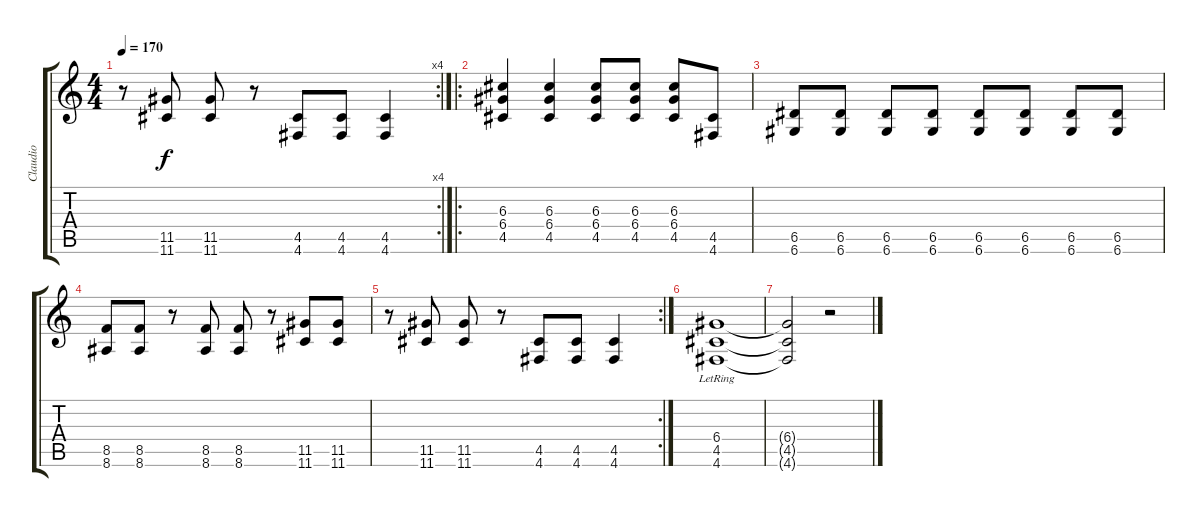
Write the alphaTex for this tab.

\track ("Claudio" "Claudio") {instrument distortionguitar}
\staff {score tabs}
\tuning (E4 B3 G3 D3 A2 D2) {hide}
\rc 4
\ts (4 4)
\tempo 170
\clef g2
\ks c
r.8{dy f} (11.5 11.6).8 (11.5 11.6).8 r.8 (4.5 4.6).8 (4.5 4.6).8 (4.5 4.6).4 |
\ro
(6.3 6.4 4.5).4 (6.3 6.4 4.5).4 (6.3 6.4 4.5).8 (6.3 6.4 4.5).8 (6.3 6.4 4.5).8 (4.5 4.6).8 |
(6.5 6.6).8 (6.5 6.6).8 (6.5 6.6).8 (6.5 6.6).8 (6.5 6.6).8 (6.5 6.6).8 (6.5 6.6).8 (6.5 6.6).8 |
(8.5 8.6).8 (8.5 8.6).8 r.8 (8.5 8.6).8 (8.5 8.6).8 r.8 (11.5 11.6).8 (11.5 11.6).8 |
\rc 2
r.8 (11.5 11.6).8 (11.5 11.6).8 r.8 (4.5 4.6).8 (4.5 4.6).8 (4.5 4.6).4 |
(6.4{lr} 4.5{lr} 4.6{lr}).1 |
(6.4{t} 4.5{t} 4.6{t}).2 r.2
